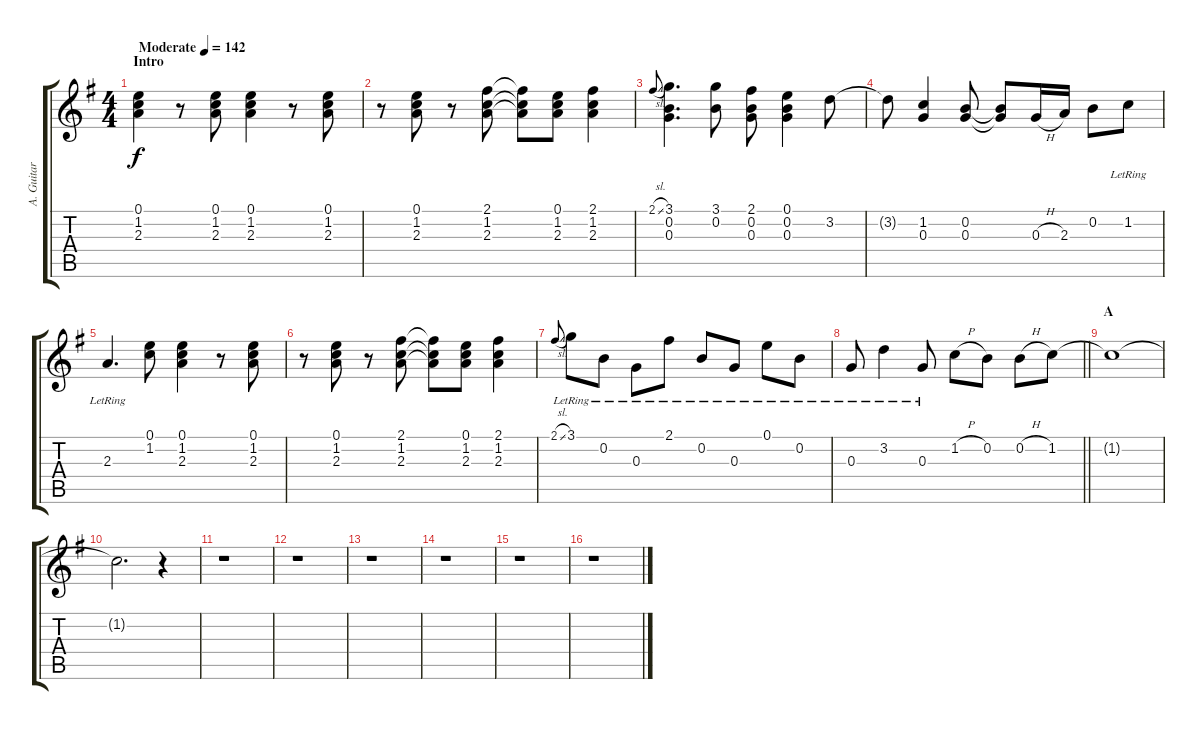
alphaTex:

\track ("A. Guitar" "A. Guitar") {instrument acousticguitarsteel}
\staff {score tabs}
\tuning (E4 B3 G3 D3 A2 E2) {hide}
\ts (4 4)
\section ("" "Intro")
\tempo (142 "Moderate")
\clef g2
\ks g
(0.1 1.2 2.3).4{dy f instrument acousticguitarsteel} r.8 (0.1 1.2 2.3).8 (0.1 1.2 2.3).4 r.8 (0.1 1.2 2.3).8 |
r.8 (0.1 1.2 2.3).8 r.8 (2.1 1.2 2.3).8 (2.1{t} 1.2{t} 2.3{t}).8 (0.1 1.2 2.3).8 (2.1 1.2 2.3).4 |
2.1{sl}.8{gr onbeat} (3.1 0.2 0.3).4{d} (3.1 0.2).8 (2.1 0.2 0.3).8 (0.1 0.2 0.3).4 3.2.8 |
3.2{t}.8 (1.2 0.3).4 (0.2 0.3).8 (0.2{t} 0.3{t}).8 0.3{h}.16 2.3.16 0.2.8 1.2{lr}.8 |
2.3{lr}.4{d} (0.1 1.2).8 (0.1 1.2 2.3).4 r.8 (0.1 1.2 2.3).8 |
r.8 (0.1 1.2 2.3).8 r.8 (2.1 1.2 2.3).8 (2.1{t} 1.2{t} 2.3{t}).8 (0.1 1.2 2.3).8 (2.1 1.2 2.3).4 |
2.1{sl}.8{gr onbeat} 3.1{lr}.8 0.2{lr}.8 0.3{lr}.8 2.1{lr}.8 0.2{lr}.8 0.3{lr}.8 0.1{lr}.8 0.2{lr}.8 |
\barLineRight lightlight
0.3{lr}.8 3.2{lr}.4 0.3{lr}.8 1.2{h}.8 0.2.8 0.2{h}.8 1.2.8 |
\section ("" "A")
1.2{t}.1 |
1.2{t}.2{d} r.4 |
r.1 |
r.1 |
r.1 |
r.1 |
r.1 |
r.1
